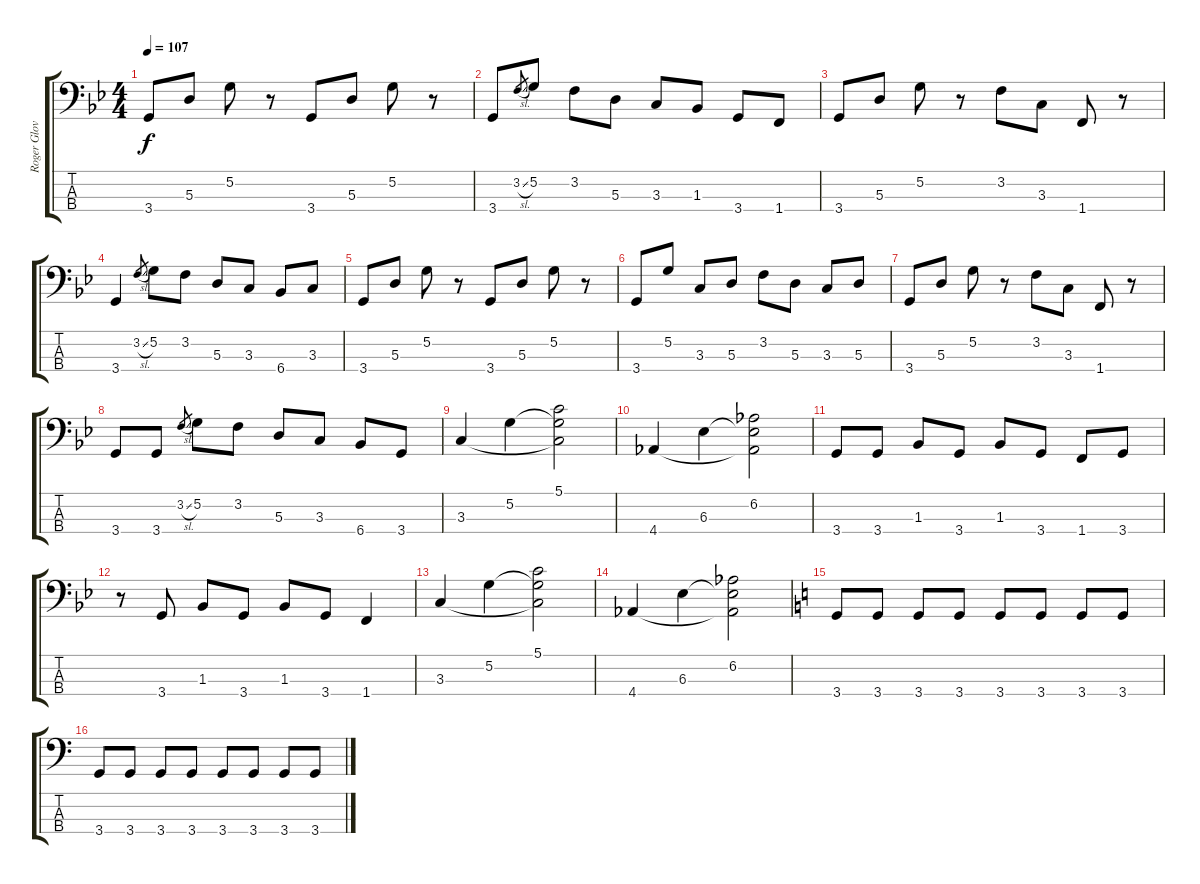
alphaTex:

\track ("Roger Glover" "Roger Glov") {instrument electricbasspick}
\staff {score tabs}
\tuning (G2 D2 A1 E1) {hide}
\ts (4 4)
\tempo 107
\clef f4
\ks bb
3.4.8{dy f} 5.3.8 5.2.8 r.8 3.4.8 5.3.8 5.2.8 r.8 |
3.4.8 3.2{sl}.8{gr} 5.2.8 3.2.8 5.3.8 3.3.8 1.3.8 3.4.8 1.4.8 |
3.4.8 5.3.8 5.2.8 r.8 3.2.8 3.3.8 1.4.8 r.8 |
3.4.4 3.2{sl}.8{gr} 5.2.8 3.2.8 5.3.8 3.3.8 6.4.8 3.3.8 |
3.4.8 5.3.8 5.2.8 r.8 3.4.8 5.3.8 5.2.8 r.8 |
3.4.8 5.2.8 3.3.8 5.3.8 3.2.8 5.3.8 3.3.8 5.3.8 |
3.4.8 5.3.8 5.2.8 r.8 3.2.8 3.3.8 1.4.8 r.8 |
3.4.8 3.4.8 3.2{sl}.8{gr} 5.2.8 3.2.8 5.3.8 3.3.8 6.4.8 3.4.8 |
3.3.4 5.2.4 (5.1 5.2{t} 3.3{t}).2 |
4.4.4 6.3.4 (6.2 6.3{t} 4.4{t}).2 |
3.4.8 3.4.8 1.3.8 3.4.8 1.3.8 3.4.8 1.4.8 3.4.8 |
r.8 3.4.8 1.3.8 3.4.8 1.3.8 3.4.8 1.4.4 |
3.3.4 5.2.4 (5.1 5.2{t} 3.3{t}).2 |
4.4.4 6.3.4 (6.2 6.3{t} 4.4{t}).2 |
\ks c
3.4.8 3.4.8 3.4.8 3.4.8 3.4.8 3.4.8 3.4.8 3.4.8 |
3.4.8 3.4.8 3.4.8 3.4.8 3.4.8 3.4.8 3.4.8 3.4.8
